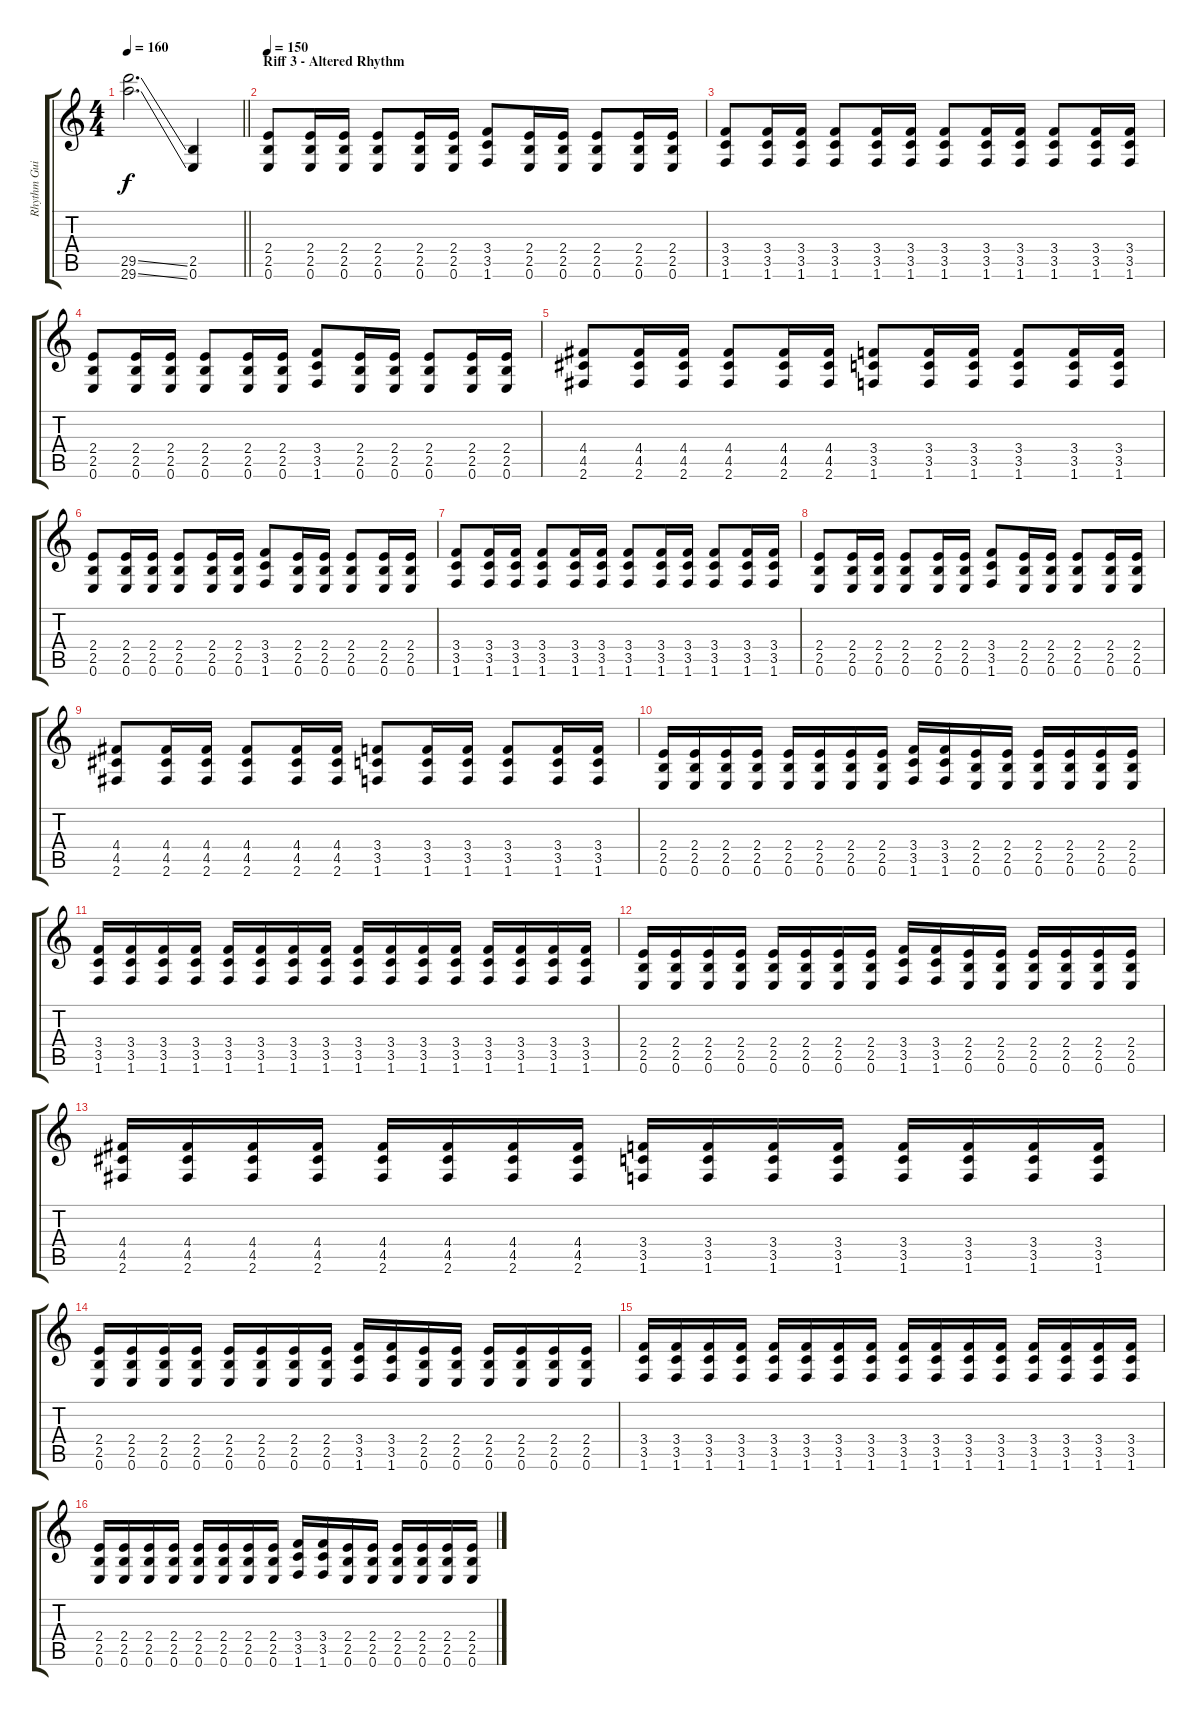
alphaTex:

\track ("Rhythm Guitar" "Rhythm Gui") {instrument overdrivenguitar}
\staff {score tabs}
\tuning (E4 B3 G3 D3 A2 E2) {hide}
\ts (4 4)
\tempo 160
\clef g2
\barLineRight lightlight
\ks c
(29.5{ss} 29.6{ss}).2{d dy f} (2.5 0.6).4 |
\section ("" "Riff 3 - Altered Rhythm")
\tempo 150
(2.4 2.5 0.6).8 (2.4 2.5 0.6).16 (2.4 2.5 0.6).16 (2.4 2.5 0.6).8 (2.4 2.5 0.6).16 (2.4 2.5 0.6).16 (3.4 3.5 1.6).8 (2.4 2.5 0.6).16 (2.4 2.5 0.6).16 (2.4 2.5 0.6).8 (2.4 2.5 0.6).16 (2.4 2.5 0.6).16 |
(3.4 3.5 1.6).8 (3.4 3.5 1.6).16 (3.4 3.5 1.6).16 (3.4 3.5 1.6).8 (3.4 3.5 1.6).16 (3.4 3.5 1.6).16 (3.4 3.5 1.6).8 (3.4 3.5 1.6).16 (3.4 3.5 1.6).16 (3.4 3.5 1.6).8 (3.4 3.5 1.6).16 (3.4 3.5 1.6).16 |
(2.4 2.5 0.6).8 (2.4 2.5 0.6).16 (2.4 2.5 0.6).16 (2.4 2.5 0.6).8 (2.4 2.5 0.6).16 (2.4 2.5 0.6).16 (3.4 3.5 1.6).8 (2.4 2.5 0.6).16 (2.4 2.5 0.6).16 (2.4 2.5 0.6).8 (2.4 2.5 0.6).16 (2.4 2.5 0.6).16 |
(4.4 4.5 2.6).8 (4.4 4.5 2.6).16 (4.4 4.5 2.6).16 (4.4 4.5 2.6).8 (4.4 4.5 2.6).16 (4.4 4.5 2.6).16 (3.4 3.5 1.6).8 (3.4 3.5 1.6).16 (3.4 3.5 1.6).16 (3.4 3.5 1.6).8 (3.4 3.5 1.6).16 (3.4 3.5 1.6).16 |
(2.4 2.5 0.6).8 (2.4 2.5 0.6).16 (2.4 2.5 0.6).16 (2.4 2.5 0.6).8 (2.4 2.5 0.6).16 (2.4 2.5 0.6).16 (3.4 3.5 1.6).8 (2.4 2.5 0.6).16 (2.4 2.5 0.6).16 (2.4 2.5 0.6).8 (2.4 2.5 0.6).16 (2.4 2.5 0.6).16 |
(3.4 3.5 1.6).8 (3.4 3.5 1.6).16 (3.4 3.5 1.6).16 (3.4 3.5 1.6).8 (3.4 3.5 1.6).16 (3.4 3.5 1.6).16 (3.4 3.5 1.6).8 (3.4 3.5 1.6).16 (3.4 3.5 1.6).16 (3.4 3.5 1.6).8 (3.4 3.5 1.6).16 (3.4 3.5 1.6).16 |
(2.4 2.5 0.6).8 (2.4 2.5 0.6).16 (2.4 2.5 0.6).16 (2.4 2.5 0.6).8 (2.4 2.5 0.6).16 (2.4 2.5 0.6).16 (3.4 3.5 1.6).8 (2.4 2.5 0.6).16 (2.4 2.5 0.6).16 (2.4 2.5 0.6).8 (2.4 2.5 0.6).16 (2.4 2.5 0.6).16 |
(4.4 4.5 2.6).8 (4.4 4.5 2.6).16 (4.4 4.5 2.6).16 (4.4 4.5 2.6).8 (4.4 4.5 2.6).16 (4.4 4.5 2.6).16 (3.4 3.5 1.6).8 (3.4 3.5 1.6).16 (3.4 3.5 1.6).16 (3.4 3.5 1.6).8 (3.4 3.5 1.6).16 (3.4 3.5 1.6).16 |
(2.4 2.5 0.6).16 (2.4 2.5 0.6).16 (2.4 2.5 0.6).16 (2.4 2.5 0.6).16 (2.4 2.5 0.6).16 (2.4 2.5 0.6).16 (2.4 2.5 0.6).16 (2.4 2.5 0.6).16 (3.4 3.5 1.6).16 (3.4 3.5 1.6).16 (2.4 2.5 0.6).16 (2.4 2.5 0.6).16 (2.4 2.5 0.6).16 (2.4 2.5 0.6).16 (2.4 2.5 0.6).16 (2.4 2.5 0.6).16 |
(3.4 3.5 1.6).16 (3.4 3.5 1.6).16 (3.4 3.5 1.6).16 (3.4 3.5 1.6).16 (3.4 3.5 1.6).16 (3.4 3.5 1.6).16 (3.4 3.5 1.6).16 (3.4 3.5 1.6).16 (3.4 3.5 1.6).16 (3.4 3.5 1.6).16 (3.4 3.5 1.6).16 (3.4 3.5 1.6).16 (3.4 3.5 1.6).16 (3.4 3.5 1.6).16 (3.4 3.5 1.6).16 (3.4 3.5 1.6).16 |
(2.4 2.5 0.6).16 (2.4 2.5 0.6).16 (2.4 2.5 0.6).16 (2.4 2.5 0.6).16 (2.4 2.5 0.6).16 (2.4 2.5 0.6).16 (2.4 2.5 0.6).16 (2.4 2.5 0.6).16 (3.4 3.5 1.6).16 (3.4 3.5 1.6).16 (2.4 2.5 0.6).16 (2.4 2.5 0.6).16 (2.4 2.5 0.6).16 (2.4 2.5 0.6).16 (2.4 2.5 0.6).16 (2.4 2.5 0.6).16 |
(4.4 4.5 2.6).16 (4.4 4.5 2.6).16 (4.4 4.5 2.6).16 (4.4 4.5 2.6).16 (4.4 4.5 2.6).16 (4.4 4.5 2.6).16 (4.4 4.5 2.6).16 (4.4 4.5 2.6).16 (3.4 3.5 1.6).16 (3.4 3.5 1.6).16 (3.4 3.5 1.6).16 (3.4 3.5 1.6).16 (3.4 3.5 1.6).16 (3.4 3.5 1.6).16 (3.4 3.5 1.6).16 (3.4 3.5 1.6).16 |
(2.4 2.5 0.6).16 (2.4 2.5 0.6).16 (2.4 2.5 0.6).16 (2.4 2.5 0.6).16 (2.4 2.5 0.6).16 (2.4 2.5 0.6).16 (2.4 2.5 0.6).16 (2.4 2.5 0.6).16 (3.4 3.5 1.6).16 (3.4 3.5 1.6).16 (2.4 2.5 0.6).16 (2.4 2.5 0.6).16 (2.4 2.5 0.6).16 (2.4 2.5 0.6).16 (2.4 2.5 0.6).16 (2.4 2.5 0.6).16 |
(3.4 3.5 1.6).16 (3.4 3.5 1.6).16 (3.4 3.5 1.6).16 (3.4 3.5 1.6).16 (3.4 3.5 1.6).16 (3.4 3.5 1.6).16 (3.4 3.5 1.6).16 (3.4 3.5 1.6).16 (3.4 3.5 1.6).16 (3.4 3.5 1.6).16 (3.4 3.5 1.6).16 (3.4 3.5 1.6).16 (3.4 3.5 1.6).16 (3.4 3.5 1.6).16 (3.4 3.5 1.6).16 (3.4 3.5 1.6).16 |
(2.4 2.5 0.6).16 (2.4 2.5 0.6).16 (2.4 2.5 0.6).16 (2.4 2.5 0.6).16 (2.4 2.5 0.6).16 (2.4 2.5 0.6).16 (2.4 2.5 0.6).16 (2.4 2.5 0.6).16 (3.4 3.5 1.6).16 (3.4 3.5 1.6).16 (2.4 2.5 0.6).16 (2.4 2.5 0.6).16 (2.4 2.5 0.6).16 (2.4 2.5 0.6).16 (2.4 2.5 0.6).16 (2.4 2.5 0.6).16
